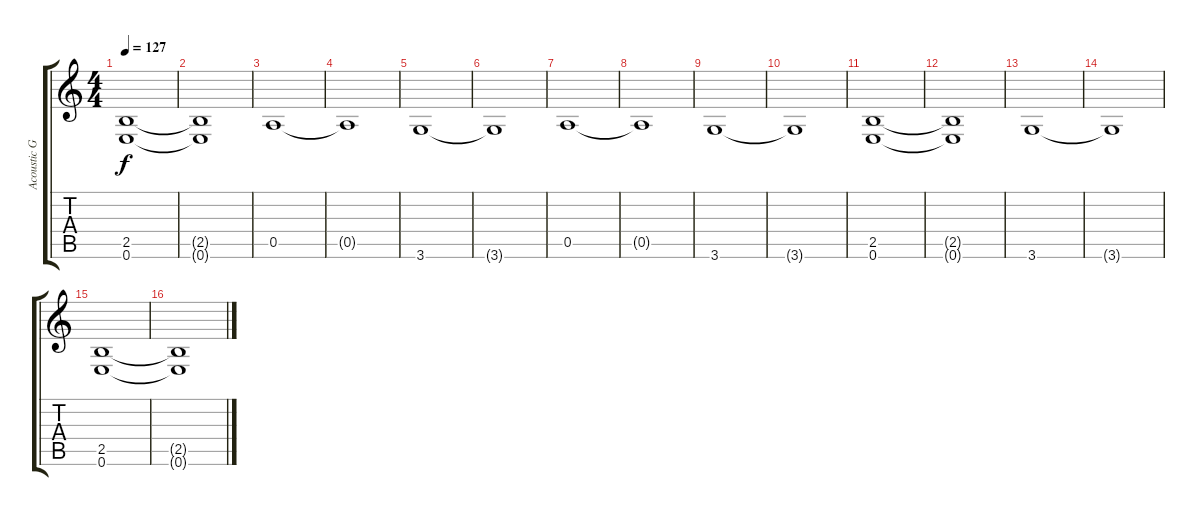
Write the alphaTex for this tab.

\track ("Acoustic Guitar" "Acoustic G") {instrument acousticguitarsteel}
\staff {score tabs}
\tuning (E4 B3 G3 D3 A2 E2) {hide}
\ts (4 4)
\tempo 127
\clef g2
\ks c
(2.5 0.6).1{dy f} |
(2.5{t} 0.6{t}).1 |
0.5.1 |
0.5{t}.1 |
3.6.1 |
3.6{t}.1 |
0.5.1 |
0.5{t}.1 |
3.6.1 |
3.6{t}.1 |
(2.5 0.6).1 |
(2.5{t} 0.6{t}).1 |
3.6.1 |
3.6{t}.1 |
(2.5 0.6).1 |
(2.5{t} 0.6{t}).1
